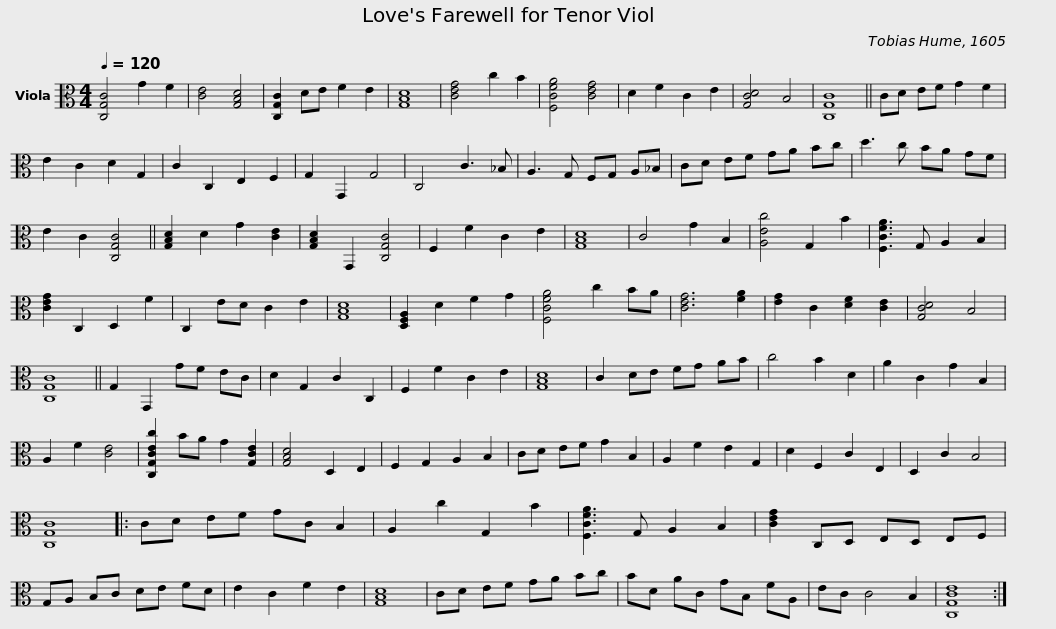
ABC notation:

X:1
L:1/8
Q:1/4=120
M:4/4
I:linebreak $
K:C
V:1 alto
V:1
 [C,G,C]4 G2 F2 | [CE]4 [G,B,D]4 | [C,G,C]2 DE F2 E2 | [G,B,D]8 | [CEG]4 c2 B2 | %5
 [F,CFA]4 [CEG]4 | D2 F2 C2 E2 | [G,CD]4 B,4 | [C,G,C]8 || CD EF G2 F2 | %10
 E2 C2 D2 G,2 |$ C2 C,2 E,2 F,2 | G,2 G,,2 G,4 | C,4 C3 _B, | A,3 G, F,G, A,_B, | %15
 CD EF GA Bc | d3 c BA GF | E2 C2 [C,G,C]4 ||$ [G,B,D]2 D2 G2 [CE]2 | [G,B,D]2 G,,2 [C,G,C]4 | %20
 F,2 F2 C2 E2 | [G,B,D]8 | C4 G2 B,2 | [A,Ec]4 G,2 B2 | [F,CFA]3 G, A,2 B,2 | %25
 [CEG]2 C,2 D,2 F2 | C,2 ED C2 E2 | [G,B,D]8 |$ [D,F,A,]2 D2 F2 G2 | [F,CFA]4 c2 BA | %30
 [CEG]6 [FA]2 | [EG]2 C2 [DF]2 [CE]2 | [G,CD]4 B,4 | [C,G,C]8 || G,2 G,,2 GF EC | %35
 D2 G,2 C2 C,2 | F,2 F2 C2 E2 | [G,B,D]8 |$ C2 DE FG AB | c4 B2 D2 | %40
 A2 C2 G2 B,2 | A,2 F2 [CE]4 | [C,G,CEc]2 BA G2 [G,CE]2 | [G,B,D]4 D,2 E,2 | F,2 G,2 A,2 B,2 | %45
 CD EF G2 B,2 | A,2 F2 E2 G,2 |$ D2 F,2 C2 E,2 | D,2 C2 B,4 | [C,G,C]8 |: %50
 CD EF GC B,2 | A,2 c2 G,2 B2 | [F,CFA]3 G, A,2 B,2 | [CEG]2 C,D, E,D, E,F, | G,A, B,C DE FD |$ %55
 E2 C2 F2 E2 | [G,B,D]8 | CD EF GA Bc | BD AC GB, FA, | EC C4 B,2 | %60
 [C,G,CE]8 :| %61
